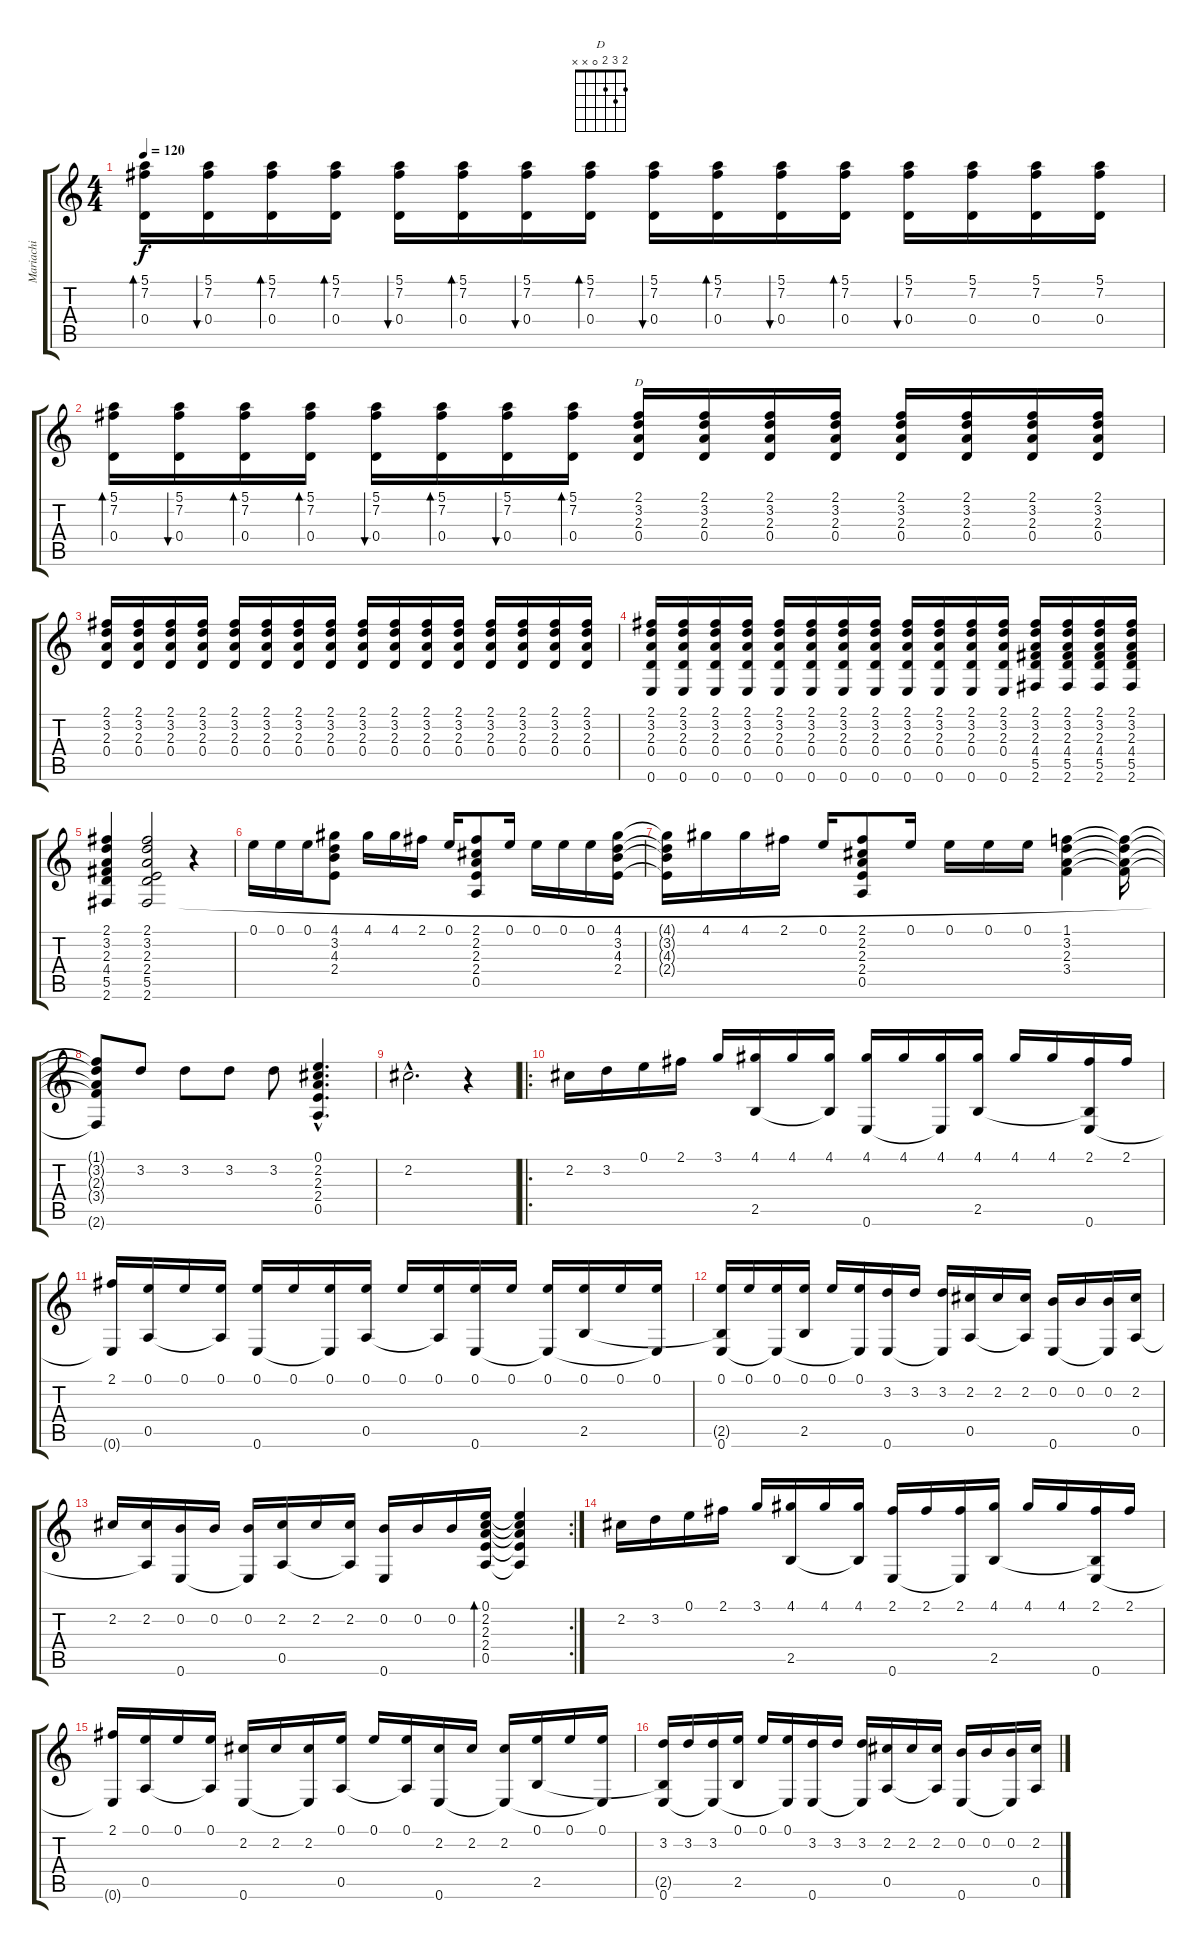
\track ("Mariachi" "Mariachi") {instrument acousticguitarnylon}
\staff {score tabs}
\tuning (E4 B3 G3 D3 A2 E2) {hide}
\chord ("D" 2 3 2 0 x x)
\ts (4 4)
\tempo 120
\clef g2
\ks c
(5.1 7.2 0.4).16{bd 120 dy f} (5.1 7.2 0.4).16{bu 120} (5.1 7.2 0.4).16{bd 120} (5.1 7.2 0.4).16{bd 120} (5.1 7.2 0.4).16{bu 120} (5.1 7.2 0.4).16{bd 120} (5.1 7.2 0.4).16{bu 120} (5.1 7.2 0.4).16{bd 120} (5.1 7.2 0.4).16{bu 120} (5.1 7.2 0.4).16{bd 120} (5.1 7.2 0.4).16{bu 120} (5.1 7.2 0.4).16{bd 120} (5.1 7.2 0.4).16{bu 120} (5.1 7.2 0.4).16 (5.1 7.2 0.4).16 (5.1 7.2 0.4).16 |
(5.1 7.2 0.4).16{bd 120} (5.1 7.2 0.4).16{bu 120} (5.1 7.2 0.4).16{bd 120} (5.1 7.2 0.4).16{bd 120} (5.1 7.2 0.4).16{bu 120} (5.1 7.2 0.4).16{bd 120} (5.1 7.2 0.4).16{bu 120} (5.1 7.2 0.4).16{bd 120} (2.1 3.2 2.3 0.4).16{ch "D"} (2.1 3.2 2.3 0.4).16 (2.1 3.2 2.3 0.4).16 (2.1 3.2 2.3 0.4).16 (2.1 3.2 2.3 0.4).16 (2.1 3.2 2.3 0.4).16 (2.1 3.2 2.3 0.4).16 (2.1 3.2 2.3 0.4).16 |
(2.1 3.2 2.3 0.4).16 (2.1 3.2 2.3 0.4).16 (2.1 3.2 2.3 0.4).16 (2.1 3.2 2.3 0.4).16 (2.1 3.2 2.3 0.4).16 (2.1 3.2 2.3 0.4).16 (2.1 3.2 2.3 0.4).16 (2.1 3.2 2.3 0.4).16 (2.1 3.2 2.3 0.4).16 (2.1 3.2 2.3 0.4).16 (2.1 3.2 2.3 0.4).16 (2.1 3.2 2.3 0.4).16 (2.1 3.2 2.3 0.4).16 (2.1 3.2 2.3 0.4).16 (2.1 3.2 2.3 0.4).16 (2.1 3.2 2.3 0.4).16 |
(2.1 3.2 2.3 0.4 0.6).16 (2.1 3.2 2.3 0.4 0.6).16 (2.1 3.2 2.3 0.4 0.6).16 (2.1 3.2 2.3 0.4 0.6).16 (2.1 3.2 2.3 0.4 0.6).16 (2.1 3.2 2.3 0.4 0.6).16 (2.1 3.2 2.3 0.4 0.6).16 (2.1 3.2 2.3 0.4 0.6).16 (2.1 3.2 2.3 0.4 0.6).16 (2.1 3.2 2.3 0.4 0.6).16 (2.1 3.2 2.3 0.4 0.6).16 (2.1 3.2 2.3 0.4 0.6).16 (2.1 3.2 2.3 4.4 5.5 2.6).16 (2.1 3.2 2.3 4.4 5.5 2.6).16 (2.1 3.2 2.3 4.4 5.5 2.6).16 (2.1 3.2 2.3 4.4 5.5 2.6).16 |
(2.1 3.2 2.3 4.4 5.5 2.6).4 (2.1 3.2 2.3 2.4 5.5 2.6).2 r.4 |
0.1.16 0.1.16 0.1.16 (4.1 3.2 4.3 2.4).8 4.1.16 4.1.16 2.1.16 0.1.16 (2.1 2.2 2.3 2.4 0.5).8 0.1.16 0.1.16 0.1.16 0.1.16 (4.1 3.2 4.3 2.4).16 |
(4.1{t} 3.2{t} 4.3{t} 2.4{t}).16 4.1.16 4.1.16 2.1.16 0.1.16 (2.1 2.2 2.3 2.4 0.5).8 0.1.16 0.1.16 0.1.16 0.1.16 (1.1 3.2 2.3 3.4).4 (1.1{t} 3.2{t} 2.3{t} 3.4{t}).16 |
(1.1{t} 3.2{t} 2.3{t} 3.4{t} 2.6{t}).8 3.2.8 3.2.8 3.2.8 3.2.8 (0.1{hac} 2.2{hac} 2.3{hac} 2.4{hac} 0.5{hac}).4{d} |
2.2{hac}.2{d} r.4 |
\ro
2.2.16 3.2.16 0.1.16 2.1.16 3.1.16 (4.1 2.5).16 4.1.16 (4.1 2.5{t}).16 (4.1 0.6).16 4.1.16 (4.1 0.6{t}).16 (4.1 2.5).16 4.1.16 4.1.16 (2.1 2.5{t} 0.6).16 2.1.16 |
(2.1 0.6{t}).16 (0.1 0.5).16 0.1.16 (0.1 0.5{t}).16 (0.1 0.6).16 0.1.16 (0.1 0.6{t}).16 (0.1 0.5).16 0.1.16 (0.1 0.5{t}).16 (0.1 0.6).16 0.1.16 (0.1 0.6{t}).16 (0.1 2.5).16 0.1.16 (0.1 0.6{t}).16 |
(0.1 2.5{t} 0.6).16 0.1.16 (0.1 0.6{t}).16 (0.1 2.5).16 0.1.16 (0.1 0.6{t}).16 (3.2 0.6).16 3.2.16 (3.2 0.6{t}).16 (2.2 0.5).16 2.2.16 (2.2 0.5{t}).16 (0.2 0.6).16 0.2.16 (0.2 0.6{t}).16 (2.2 0.5).16 |
\rc 2
2.2.16 (2.2 0.5{t}).16 (0.2 0.6).16 0.2.16 (0.2 0.6{t}).16 (2.2 0.5).16 2.2.16 (2.2 0.5{t}).16 (0.2 0.6).16 0.2.16 0.2.16 (0.1 2.2 2.3 2.4 0.5).16{bd 60} (0.1{t} 2.2{t} 2.3{t} 2.4{t} 0.5{t}).4 |
2.2.16 3.2.16 0.1.16 2.1.16 3.1.16 (4.1 2.5).16 4.1.16 (4.1 2.5{t}).16 (2.1 0.6).16 2.1.16 (2.1 0.6{t}).16 (4.1 2.5).16 4.1.16 4.1.16 (2.1 2.5{t} 0.6).16 2.1.16 |
(2.1 0.6{t}).16 (0.1 0.5).16 0.1.16 (0.1 0.5{t}).16 (2.2 0.6).16 2.2.16 (2.2 0.6{t}).16 (0.1 0.5).16 0.1.16 (0.1 0.5{t}).16 (2.2 0.6).16 2.2.16 (2.2 0.6{t}).16 (0.1 2.5).16 0.1.16 (0.1 0.6{t}).16 |
(3.2 2.5{t} 0.6).16 3.2.16 (3.2 0.6{t}).16 (0.1 2.5).16 0.1.16 (0.1 0.6{t}).16 (3.2 0.6).16 3.2.16 (3.2 0.6{t}).16 (2.2 0.5).16 2.2.16 (2.2 0.5{t}).16 (0.2 0.6).16 0.2.16 (0.2 0.6{t}).16 (2.2 0.5).16
